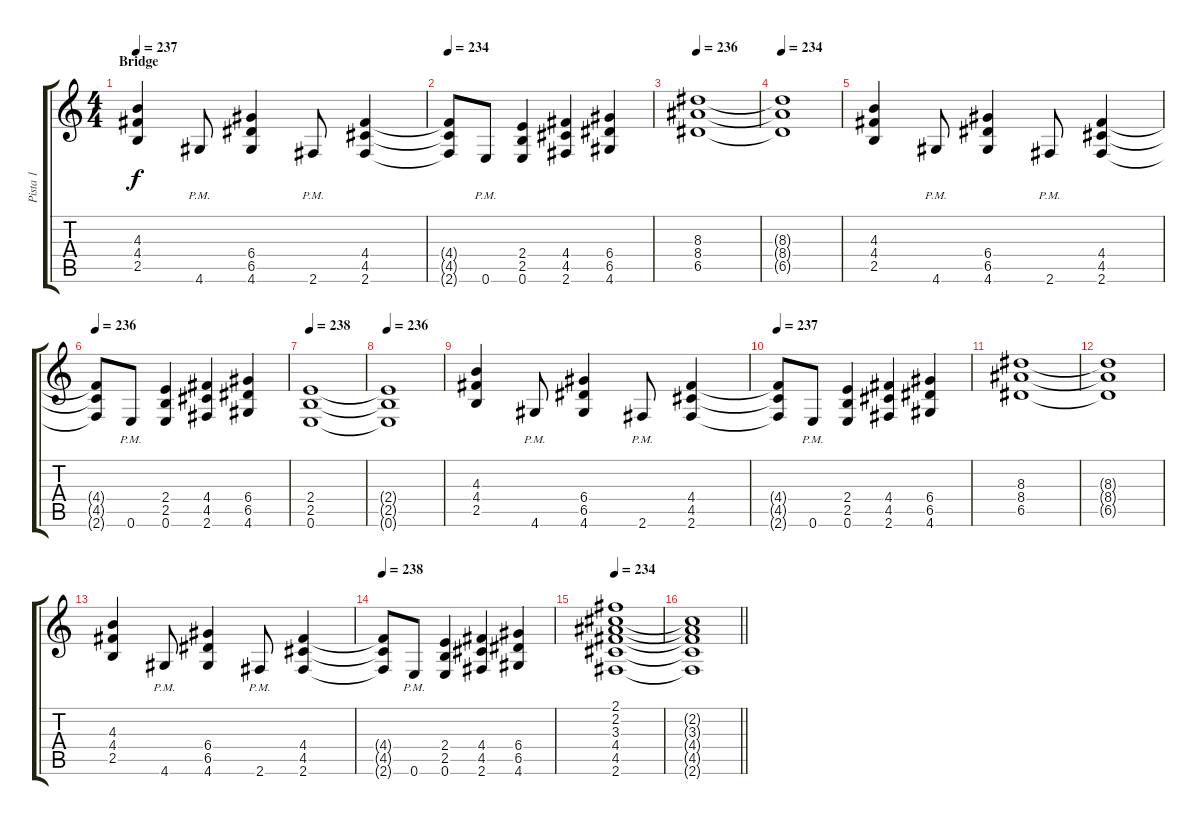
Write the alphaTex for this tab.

\track ("Pista 1" "Pista 1") {instrument overdrivenguitar}
\staff {score tabs}
\tuning (E4 B3 G3 D3 A2 E2) {hide}
\ts (4 4)
\section ("" "Bridge")
\tempo 237
\clef g2
\ks c
(4.3 4.4 2.5).4{dy f volume 11} 4.6{pm}.8 (6.4 6.5 4.6).4 2.6{pm}.8 (4.4 4.5 2.6).4 |
\tempo 234
(4.4{t} 4.5{t} 2.6{t}).8 0.6{pm}.8 (2.4 2.5 0.6).4 (4.4 4.5 2.6).4 (6.4 6.5 4.6).4 |
\tempo 236
(8.3 8.4 6.5).1 |
\tempo 234
(8.3{t} 8.4{t} 6.5{t}).1 |
(4.3 4.4 2.5).4 4.6{pm}.8 (6.4 6.5 4.6).4 2.6{pm}.8 (4.4 4.5 2.6).4 |
\tempo 236
(4.4{t} 4.5{t} 2.6{t}).8 0.6{pm}.8 (2.4 2.5 0.6).4 (4.4 4.5 2.6).4 (6.4 6.5 4.6).4 |
\tempo 238
(2.4 2.5 0.6).1 |
\tempo 236
(2.4{t} 2.5{t} 0.6{t}).1 |
(4.3 4.4 2.5).4 4.6{pm}.8 (6.4 6.5 4.6).4 2.6{pm}.8 (4.4 4.5 2.6).4 |
\tempo 237
(4.4{t} 4.5{t} 2.6{t}).8 0.6{pm}.8 (2.4 2.5 0.6).4 (4.4 4.5 2.6).4 (6.4 6.5 4.6).4 |
(8.3 8.4 6.5).1 |
(8.3{t} 8.4{t} 6.5{t}).1 |
(4.3 4.4 2.5).4 4.6{pm}.8 (6.4 6.5 4.6).4 2.6{pm}.8 (4.4 4.5 2.6).4 |
\tempo 238
(4.4{t} 4.5{t} 2.6{t}).8 0.6{pm}.8 (2.4 2.5 0.6).4 (4.4 4.5 2.6).4 (6.4 6.5 4.6).4 |
\tempo 234
(2.1 2.2 3.3 4.4 4.5 2.6).1 |
\barLineRight lightlight
(2.2{t} 3.3{t} 4.4{t} 4.5{t} 2.6{t}).1
